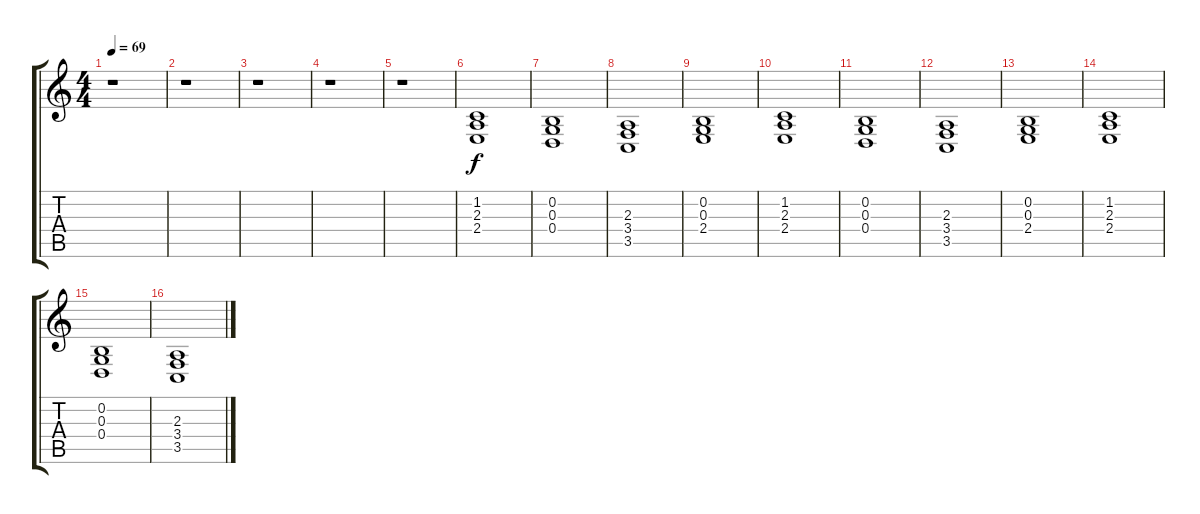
\track "" {instrument pad7halo}
\staff {score tabs}
\tuning (E4 B3 G3 D3 A2 E2) {hide}
\ts (4 4)
\tempo 69
\clef g2
\ks c
r.1{dy f} |
r.1 |
r.1 |
r.1 |
r.1 |
(1.2 2.3 2.4).1 |
(0.2 0.3 0.4).1 |
(2.3 3.4 3.5).1 |
(0.2 0.3 2.4).1 |
(1.2 2.3 2.4).1 |
(0.2 0.3 0.4).1 |
(2.3 3.4 3.5).1 |
(0.2 0.3 2.4).1 |
(1.2 2.3 2.4).1 |
(0.2 0.3 0.4).1{volume 5 balance 6} |
(2.3 3.4 3.5).1
